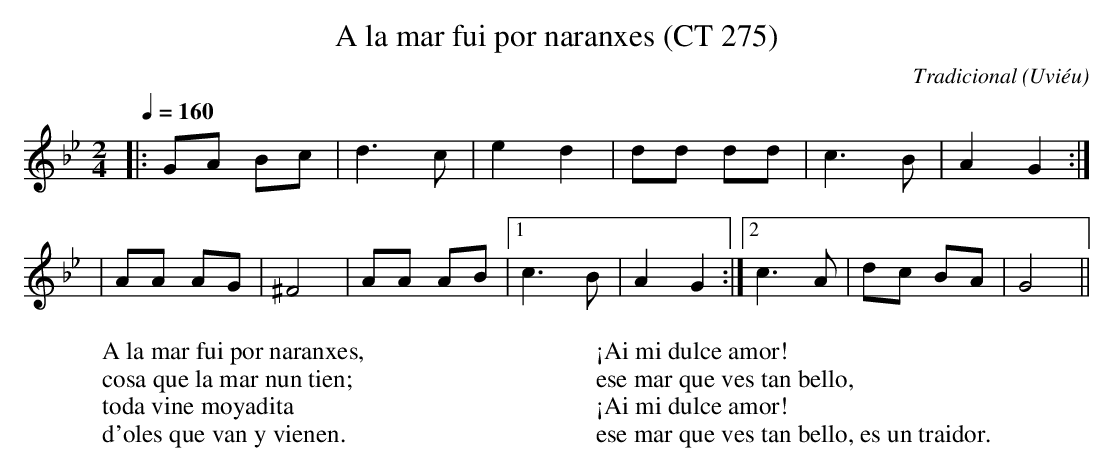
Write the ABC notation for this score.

X:1
T:A la mar fui por naranxes (CT 275)
C:Tradicional
O:Uviéu
M:2/4
L:1/8
Q:1/4=160
W:A la mar fui por naranxes,
W:cosa que la mar nun tien;
W:toda vine moyadita
W:d'oles que van y vienen.
W:
W:¡Ai mi dulce amor!
W:ese mar que ves tan bello,
W:¡Ai mi dulce amor!
W:ese mar que ves tan bello, es un traidor.
K:Gm
|: GA Bc|d3 c|e2 d2|dd dd|c3 B|A2 G2 :|
|AA AG|^F4|AA AB|[1 c3 B|A2 G2 :|[2 c3 A|dc BA|G4||
